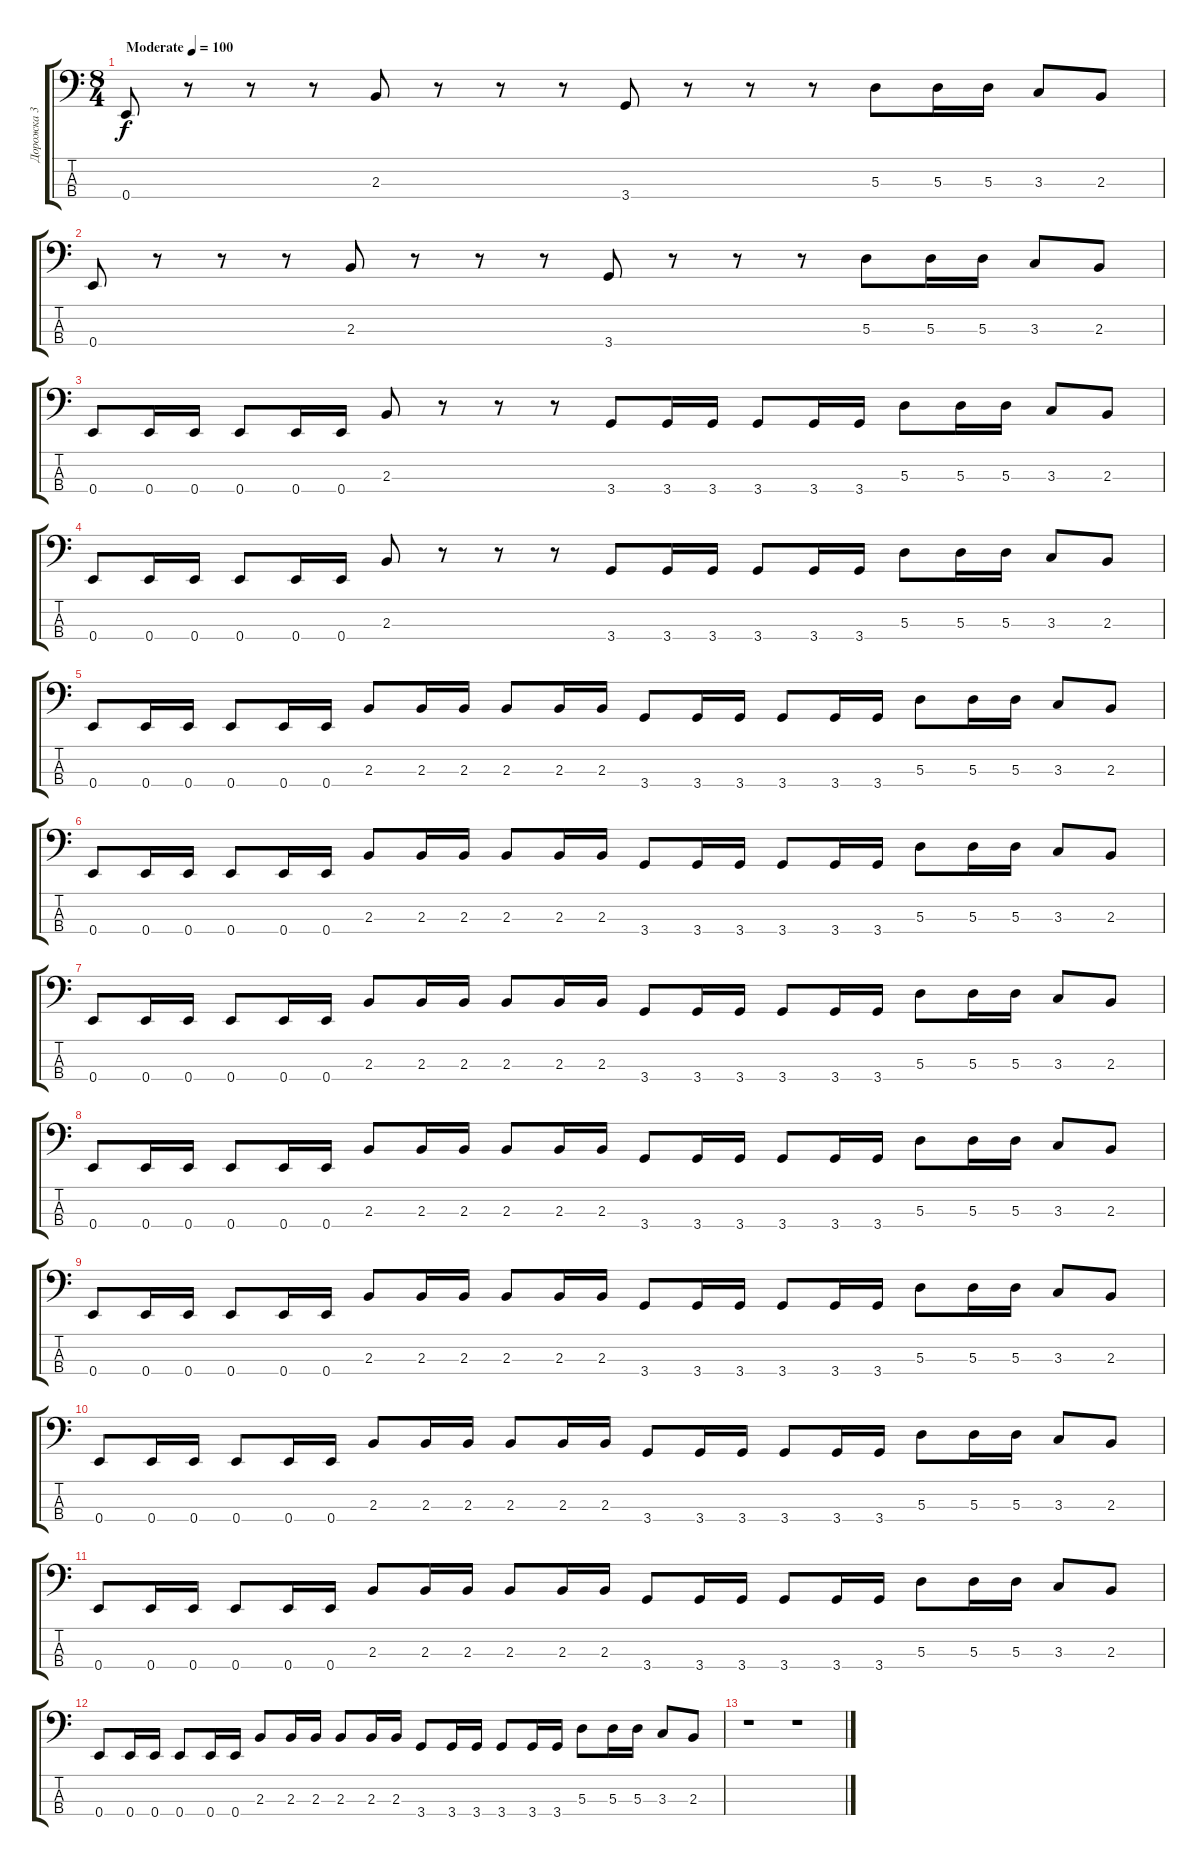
\track ("Дорожка 3" "Дорожка 3") {instrument electricbasspick}
\staff {score tabs}
\tuning (G2 D2 A1 E1) {hide}
\ts (8 4)
\tempo (100 "Moderate")
\clef f4
\ks c
0.4.8{dy f instrument electricbasspick} r.8 r.8 r.8 2.3.8 r.8 r.8 r.8 3.4.8 r.8 r.8 r.8 5.3.8 5.3.16 5.3.16 3.3.8 2.3.8 |
0.4.8 r.8 r.8 r.8 2.3.8 r.8 r.8 r.8 3.4.8 r.8 r.8 r.8 5.3.8 5.3.16 5.3.16 3.3.8 2.3.8 |
0.4.8 0.4.16 0.4.16 0.4.8 0.4.16 0.4.16 2.3.8 r.8 r.8 r.8 3.4.8 3.4.16 3.4.16 3.4.8 3.4.16 3.4.16 5.3.8 5.3.16 5.3.16 3.3.8 2.3.8 |
0.4.8 0.4.16 0.4.16 0.4.8 0.4.16 0.4.16 2.3.8 r.8 r.8 r.8 3.4.8 3.4.16 3.4.16 3.4.8 3.4.16 3.4.16 5.3.8 5.3.16 5.3.16 3.3.8 2.3.8 |
0.4.8 0.4.16 0.4.16 0.4.8 0.4.16 0.4.16 2.3.8 2.3.16 2.3.16 2.3.8 2.3.16 2.3.16 3.4.8 3.4.16 3.4.16 3.4.8 3.4.16 3.4.16 5.3.8 5.3.16 5.3.16 3.3.8 2.3.8 |
0.4.8 0.4.16 0.4.16 0.4.8 0.4.16 0.4.16 2.3.8 2.3.16 2.3.16 2.3.8 2.3.16 2.3.16 3.4.8 3.4.16 3.4.16 3.4.8 3.4.16 3.4.16 5.3.8 5.3.16 5.3.16 3.3.8 2.3.8 |
0.4.8 0.4.16 0.4.16 0.4.8 0.4.16 0.4.16 2.3.8 2.3.16 2.3.16 2.3.8 2.3.16 2.3.16 3.4.8 3.4.16 3.4.16 3.4.8 3.4.16 3.4.16 5.3.8 5.3.16 5.3.16 3.3.8 2.3.8 |
0.4.8 0.4.16 0.4.16 0.4.8 0.4.16 0.4.16 2.3.8 2.3.16 2.3.16 2.3.8 2.3.16 2.3.16 3.4.8 3.4.16 3.4.16 3.4.8 3.4.16 3.4.16 5.3.8 5.3.16 5.3.16 3.3.8 2.3.8 |
0.4.8 0.4.16 0.4.16 0.4.8 0.4.16 0.4.16 2.3.8 2.3.16 2.3.16 2.3.8 2.3.16 2.3.16 3.4.8 3.4.16 3.4.16 3.4.8 3.4.16 3.4.16 5.3.8 5.3.16 5.3.16 3.3.8 2.3.8 |
0.4.8 0.4.16 0.4.16 0.4.8 0.4.16 0.4.16 2.3.8 2.3.16 2.3.16 2.3.8 2.3.16 2.3.16 3.4.8 3.4.16 3.4.16 3.4.8 3.4.16 3.4.16 5.3.8 5.3.16 5.3.16 3.3.8 2.3.8 |
0.4.8 0.4.16 0.4.16 0.4.8 0.4.16 0.4.16 2.3.8 2.3.16 2.3.16 2.3.8 2.3.16 2.3.16 3.4.8 3.4.16 3.4.16 3.4.8 3.4.16 3.4.16 5.3.8 5.3.16 5.3.16 3.3.8 2.3.8 |
0.4.8 0.4.16 0.4.16 0.4.8 0.4.16 0.4.16 2.3.8 2.3.16 2.3.16 2.3.8 2.3.16 2.3.16 3.4.8 3.4.16 3.4.16 3.4.8 3.4.16 3.4.16 5.3.8 5.3.16 5.3.16 3.3.8 2.3.8 |
r.1 r.1
